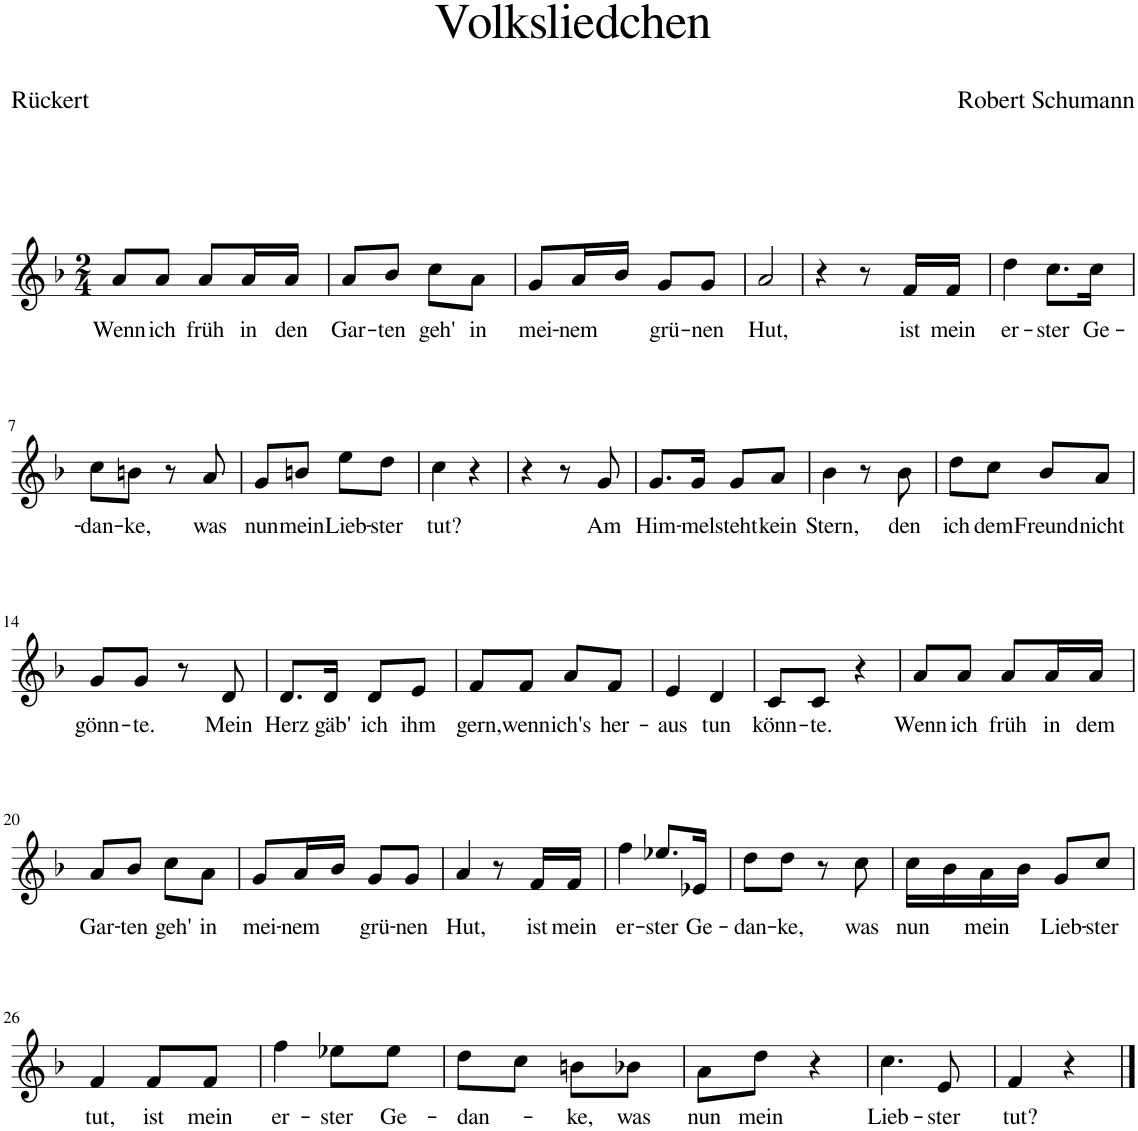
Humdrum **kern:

**kern	**text
*part1	*part1
*staff1	*staff1
*I"Piano	*
*I'Pno	*
*clefG2	*
*k[b-]	*
*M2/4	*
=1	=1
!	!LO:LY:b
8a/L	Wenn
!	!LO:LY:b
8a/J	ich
!	!LO:LY:b
8a/L	früh
!	!LO:LY:b
16a/L	in
!	!LO:LY:b
16a/JJ	den
=2	=2
!	!LO:LY:b
8a/L	Gar-
!	!LO:LY:b
8b-/J	-ten
!	!LO:LY:b
8cc\L	geh'
!	!LO:LY:b
8a\J	in
=3	=3
!	!LO:LY:b
8g/L	mei-
!	!LO:LY:b
16a/L	-nem
16b-/JJ	.
!	!LO:LY:b
8g/L	grü-
!	!LO:LY:b
8g/J	-nen
=4	=4
!	!LO:LY:b
2a/	Hut,
=5	=5
4r	.
8r	.
!	!LO:LY:b
16f/LL	ist
!	!LO:LY:b
16f/JJ	mein
=6	=6
!	!LO:LY:b
4dd\	er-
!	!LO:LY:b
8.cc\L	-ster
!	!LO:LY:b
16cc\Jk	Ge-
!!LO:LB:g=z
=7	=7
!	!LO:LY:b
8cc\L	-dan-
!	!LO:LY:b
8bn\J	-ke,
8r	.
!	!LO:LY:b
8a/	was
=8	=8
!	!LO:LY:b
8g/L	nun
!	!LO:LY:b
8bn/J	mein
!	!LO:LY:b
8ee\L	Lieb-
!	!LO:LY:b
8dd\J	-ster
=9	=9
!	!LO:LY:b
4cc\	tut?
4r	.
=10	=10
4r	.
8r	.
!	!LO:LY:b
8g/	Am
=11	=11
!	!LO:LY:b
8.g/L	Him-
!	!LO:LY:b
16g/Jk	-mel
!	!LO:LY:b
8g/L	steht
!	!LO:LY:b
8a/J	kein
=12	=12
!	!LO:LY:b
4b-\	Stern,
8r	.
!	!LO:LY:b
8b-\	den
=13	=13
!	!LO:LY:b
8dd\L	ich
!	!LO:LY:b
8cc\J	dem
!	!LO:LY:b
8b-/L	Freund
!	!LO:LY:b
8a/J	nicht
!!LO:LB:g=z
=14	=14
!	!LO:LY:b
8g/L	gönn-
!	!LO:LY:b
8g/J	-te.
8r	.
!	!LO:LY:b
8d/	Mein
=15	=15
!	!LO:LY:b
8.d/L	Herz
!	!LO:LY:b
16d/Jk	gäb'
!	!LO:LY:b
8d/L	ich
!	!LO:LY:b
8e/J	ihm
=16	=16
!	!LO:LY:b
8f/L	gern,
!	!LO:LY:b
8f/J	wenn
!	!LO:LY:b
8a/L	ich's
!	!LO:LY:b
8f/J	her-
=17	=17
!	!LO:LY:b
4e/	-aus
!	!LO:LY:b
4d/	tun
=18	=18
!	!LO:LY:b
8c/L	könn-
!	!LO:LY:b
8c/J	-te.
4r	.
=19	=19
!	!LO:LY:b
8a/L	Wenn
!	!LO:LY:b
8a/J	ich
!	!LO:LY:b
8a/L	früh
!	!LO:LY:b
16a/L	in
!	!LO:LY:b
16a/JJ	dem
!!LO:LB:g=z
=20	=20
!	!LO:LY:b
8a/L	Gar-
!	!LO:LY:b
8b-/J	-ten
!	!LO:LY:b
8cc\L	geh'
!	!LO:LY:b
8a\J	in
=21	=21
!	!LO:LY:b
8g/L	mei-
!	!LO:LY:b
16a/L	-nem
16b-/JJ	.
!	!LO:LY:b
8g/L	grü-
!	!LO:LY:b
8g/J	-nen
=22	=22
!	!LO:LY:b
4a/	Hut,
8r	.
!	!LO:LY:b
16f/LL	ist
!	!LO:LY:b
16f/JJ	mein
=23	=23
!	!LO:LY:b
4ff\	er-
!	!LO:LY:b
8.ee-X/L	-ster
!	!LO:LY:b
16e-X/Jk	Ge-
=24	=24
!	!LO:LY:b
8dd\L	-dan-
!	!LO:LY:b
8dd\J	-ke,
8r	.
!	!LO:LY:b
8cc\	was
=25	=25
!	!LO:LY:b
16cc\LL	nun
16b-\	.
!	!LO:LY:b
16a\	mein
16b-\JJ	.
!	!LO:LY:b
8g/L	Lieb-
!	!LO:LY:b
8cc/J	-ster
!!LO:LB:g=z
=26	=26
!	!LO:LY:b
4f/	tut,
!	!LO:LY:b
8f/L	ist
!	!LO:LY:b
8f/J	mein
=27	=27
!	!LO:LY:b
4ff\	er-
!	!LO:LY:b
8ee-X\L	-ster
!	!LO:LY:b
8ee-\J	Ge-
=28	=28
!	!LO:LY:b
8dd\L	-dan-
8cc\J	.
!	!LO:LY:b
8bn\L	-ke,
!	!LO:LY:b
8b-X\J	was
=29	=29
!	!LO:LY:b
8a\L	nun
!	!LO:LY:b
8dd\J	mein
4r	.
=30	=30
!	!LO:LY:b
4.cc\	Lieb-
!	!LO:LY:b
8e/	-ster
=31	=31
!	!LO:LY:b
4f/	tut?
4r	.
==	==
*-	*-
